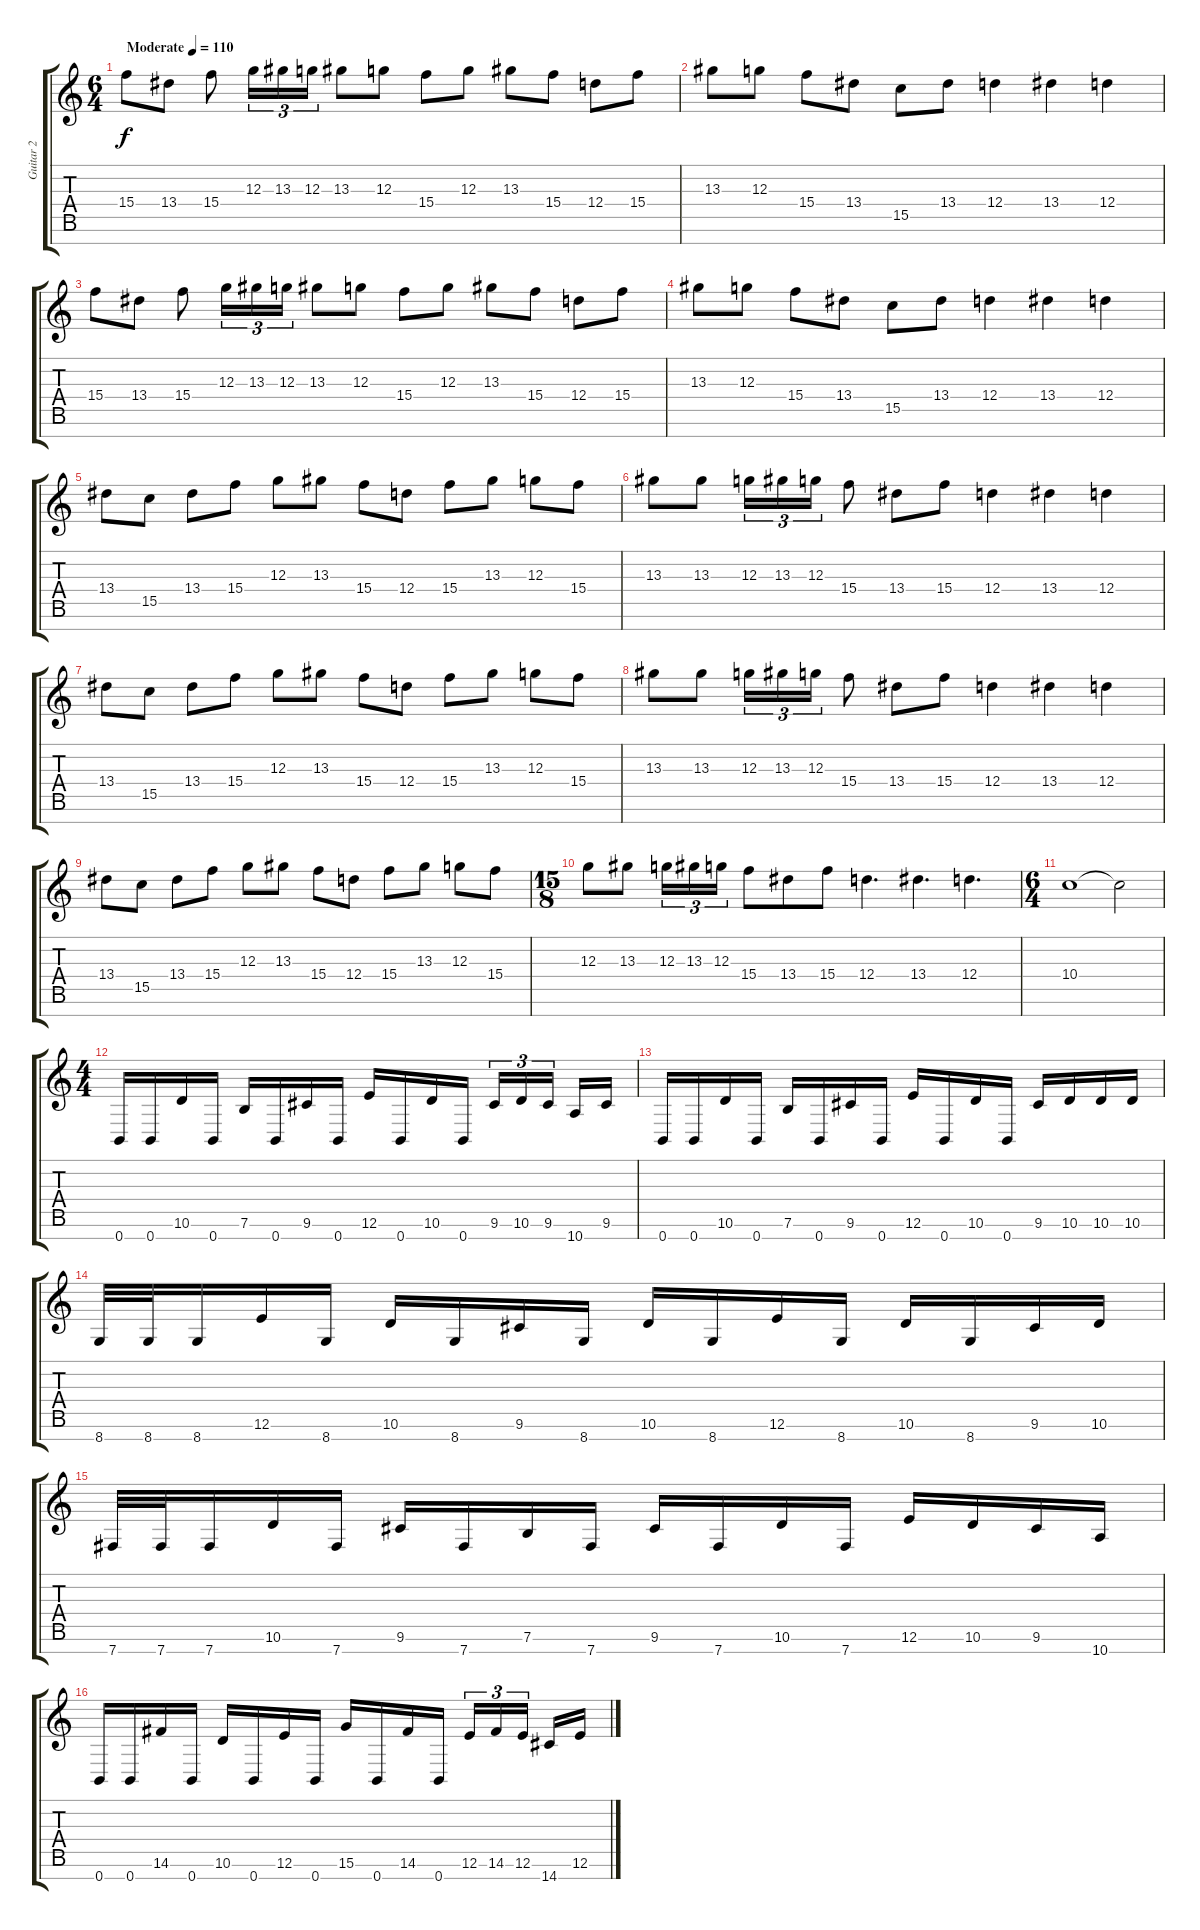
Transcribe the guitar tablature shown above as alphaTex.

\track ("Guitar 2" "Guitar 2") {instrument distortionguitar}
\staff {score tabs}
\tuning (E4 B3 G3 D3 A2 E2 B1) {hide}
\ts (6 4)
\tempo (110 "Moderate")
\clef g2
\ks c
15.4.8{dy f volume 0 instrument distortionguitar} 13.4.8{volume 16} 15.4.8 12.3.16{tu (3 2)} 13.3.16{tu (3 2)} 12.3.16{tu (3 2)} 13.3.8 12.3.8 15.4.8 12.3.8 13.3.8 15.4.8 12.4.8 15.4.8 |
13.3.8 12.3.8 15.4.8 13.4.8 15.5.8 13.4.8 12.4.4 13.4.4 12.4.4 |
15.4.8 13.4.8 15.4.8 12.3.16{tu (3 2)} 13.3.16{tu (3 2)} 12.3.16{tu (3 2)} 13.3.8 12.3.8 15.4.8 12.3.8 13.3.8 15.4.8 12.4.8 15.4.8 |
13.3.8 12.3.8 15.4.8 13.4.8 15.5.8 13.4.8 12.4.4 13.4.4 12.4.4 |
13.4.8 15.5.8 13.4.8 15.4.8 12.3.8 13.3.8 15.4.8 12.4.8 15.4.8 13.3.8 12.3.8 15.4.8 |
13.3.8 13.3.8 12.3.16{tu (3 2)} 13.3.16{tu (3 2)} 12.3.16{tu (3 2)} 15.4.8 13.4.8 15.4.8 12.4.4 13.4.4 12.4.4 |
13.4.8 15.5.8 13.4.8 15.4.8 12.3.8 13.3.8 15.4.8 12.4.8 15.4.8 13.3.8 12.3.8 15.4.8 |
13.3.8 13.3.8 12.3.16{tu (3 2)} 13.3.16{tu (3 2)} 12.3.16{tu (3 2)} 15.4.8 13.4.8 15.4.8 12.4.4 13.4.4 12.4.4 |
13.4.8 15.5.8 13.4.8 15.4.8 12.3.8 13.3.8 15.4.8 12.4.8 15.4.8 13.3.8 12.3.8 15.4.8 |
\ts (15 8)
12.3.8 13.3.8 12.3.16{tu (3 2)} 13.3.16{tu (3 2)} 12.3.16{tu (3 2)} 15.4.8 13.4.8 15.4.8 12.4.4{d} 13.4.4{d} 12.4.4{d} |
\ts (6 4)
10.4.1 10.4{t}.2 |
\ts (4 4)
0.7.16 0.7.16 10.6.16 0.7.16 7.6.16 0.7.16 9.6.16 0.7.16 12.6.16 0.7.16 10.6.16 0.7.16 9.6.16{tu (3 2)} 10.6.16{tu (3 2)} 9.6.16{tu (3 2) beam splitsecondary} 10.7.16 9.6.16 |
0.7.16 0.7.16 10.6.16 0.7.16 7.6.16 0.7.16 9.6.16 0.7.16 12.6.16 0.7.16 10.6.16 0.7.16 9.6.16 10.6.16 10.6.16 10.6.16 |
8.7.32 8.7.32 8.7.16 12.6.16 8.7.16 10.6.16 8.7.16 9.6.16 8.7.16 10.6.16 8.7.16 12.6.16 8.7.16 10.6.16 8.7.16 9.6.16 10.6.16 |
7.7.32 7.7.32 7.7.16 10.6.16 7.7.16 9.6.16 7.7.16 7.6.16 7.7.16 9.6.16 7.7.16 10.6.16 7.7.16 12.6.16 10.6.16 9.6.16 10.7.16 |
0.7.16 0.7.16 14.6.16 0.7.16 10.6.16 0.7.16 12.6.16 0.7.16 15.6.16 0.7.16 14.6.16 0.7.16 12.6.16{tu (3 2)} 14.6.16{tu (3 2)} 12.6.16{tu (3 2) beam splitsecondary} 14.7.16 12.6.16
